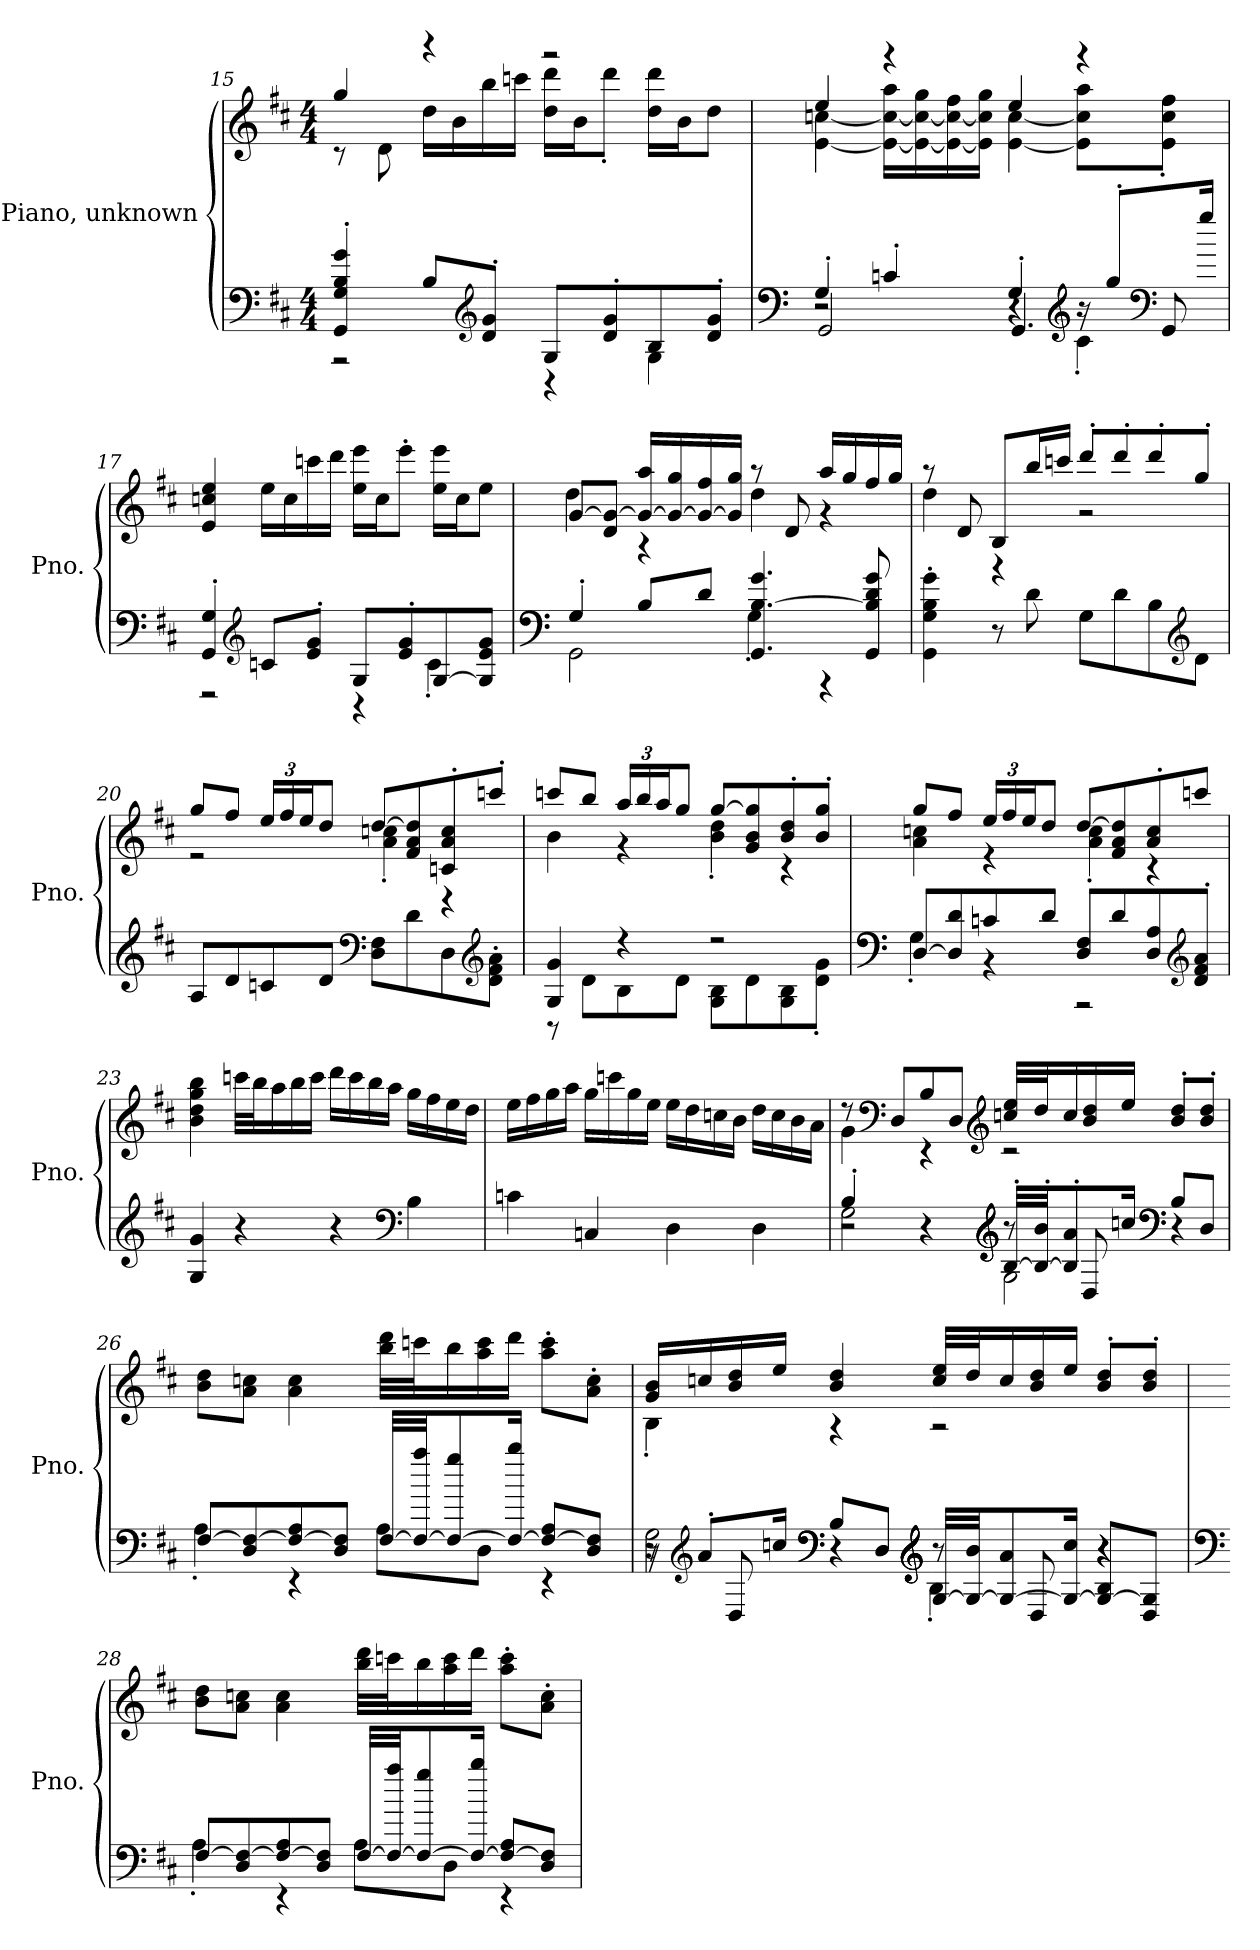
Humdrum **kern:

**kern	**kern
*part1	*part1
*staff2	*staff1
*I"Piano, unknown	*
*I'Pno.	*
*clefF4	*clefG2
*k[f#c#]	*k[f#c#]
*M4/4	*M4/4
=15	=15
*^	*^
4GG/' 4G/' 4B/' 4g/'	2r	4gg/	8r
.	.	.	8d\
8B/L	.	4r	16dd\LL
.	.	.	16b\
*clefG2	*	*	*
8d/' 8g/'J	.	.	16bb\
.	.	.	16cccn\JJ
8G/L	4r	2r	16dd\ 16ddd\LL
.	.	.	16b\J
8d/' 8g/'	.	.	8ddd'\J
8B/	4G\	.	16dd\ 16ddd\LL
.	.	.	16b\J
8d/' 8g/'J	.	.	8dd\J
*v	*v	*	*
!!LO:PB:g=z	!!
=16	=16	=16
*clefF4	*	*
*^	*	*
*	*^	*	*
4G'/	2r	2GG/	4ee/	[4e\ [4ccn\
4cn'/	.	.	4r	16e\_ 16cc\_ 16aa\LL
.	.	.	.	16e\_ 16cc\_ 16gg\
.	.	.	.	16e\_ 16cc\_ 16ff#\
.	.	.	.	16e\] 16cc\] 16gg\JJ
4G'/	4r	4.GG/	4ee/	[4e\ [4cc\
*clefG2	*	*	*	*
16r	4c'\	.	4r	8e\] 8cc\] 8aa\L
8gg'/L	.	.	.	.
*clefF4	*	*	*	*
.	.	8GG/	.	8e\' 8cc\' 8ff#\'J
16gg/Jk	.	.	.	.
*	*v	*v	*	*
*	*	*v	*v
=17	=17	=17
4GG/' 4G/'	2r	4e/ 4ccn/ 4ee/
*clefG2	*	*
8cn/L	.	16ee\LL
.	.	16cc\
8e/' 8g/'J	.	16cccn\
.	.	16ddd\JJ
8G/L	4r	16ee\ 16eee\LL
.	.	16cc\J
8e/' 8g/'	.	8eee'\J
[8G/	4c'\	16ee\ 16eee\LL
.	.	16cc\J
8G/] 8e/ 8g/J	.	8ee\J
!!LO:LB:g=z
=18	=18	=18
*clefF4	*	*
*	*	*^
4G'/	2GG\	[8g/L	4dd\
.	.	8d/ 8g/_J	.
8B/L	.	16g/_ 16aa/LL	4r
.	.	16g/_ 16gg/	.
8d/J	.	16g/_ 16ff#/	.
.	.	16g/] 16gg/JJ	.
4.GG/ [4.B/ 4.g/	4G'\	8r	4dd\
.	.	8d/	.
.	4r	16aa/LL	4r
.	.	16gg/	.
8GG/ 8B/] 8d/ 8g/	.	16ff#/	.
.	.	16gg/JJ	.
*v	*v	*	*
=19	=19	=19
4GG\' 4G\' 4B\' 4g\'	8r	4dd\
.	8d/	.
8r	8B/L	4r
8d\	16bb/L	.
.	16cccn/JJ	.
8G\L	8ddd'/L	2r
8d\	8ddd'/	.
8B\	8ddd'/	.
*clefG2	*	*
8d\J	8gg'/J	.
!!LO:LB:g=z	!!
=20	=20	=20
8A/L	8gg/L	2r
8d/	8ff#/J	.
*	*Xbrackettup	*
8cn/	24ee/LL	.
.	24ff#/	.
.	24ee/J	.
8d/J	8dd/J	.
*clefF4	*	*
8D\ 8F#\L	[8dd/L	4a\' 4ccn\'
8d\	8f#/ 8a/ 8dd/]	.
8D\	8cn/' 8a/' 8cc/'	4r
*clefG2	*	*
8d\' 8f#\' 8a\'J	8cccn'/J	.
=21	=21	=21
*^	*	*
4G/ 4g/	8r	8cccn/L	4b\
.	8d\L	8bb/J	.
4r	8B\	24aa/LL	4r
.	.	24bb/	.
.	.	24aa/J	.
.	8d\J	8gg/J	.
2r	8G\ 8B\L	[8gg/L	4b\' 4dd\'
.	8d\	8g/ 8b/ 8gg/]	.
.	8G\ 8B\	8b/' 8dd/'	4r
.	8d\' 8g\'J	8b/' 8gg/'J	.
!!LO:LB:g=z	!!
=22	=22	=22	=22
*clefF4	*	*	*
[8D/L	4G'\	8gg/L	4a\ 4ccn\
8D/] 8d/	.	8ff#/J	.
8cn/	4r	24ee/LL	4r
.	.	24ff#/	.
.	.	24ee/J	.
8d/J	.	8dd/J	.
8D/ 8F#/L	2r	[8dd/L	4a\' 4cc\'
8d/	.	8f#/ 8a/ 8dd/]	.
8D/ 8A/	.	8a/' 8cc/'	4r
*clefG2	*	*	*
8d/' 8f#/' 8a/'J	.	8cccn/J	.
*v	*v	*	*
*	*v	*v
=23	=23
4G/ 4g/	4b\ 4dd\ 4gg\ 4bb\
4r	32cccn\LLL
.	32bb\J
.	16aa\
.	16bb\
.	16ccc\JJ
4r	16ddd\LL
.	16ccc\
.	16bb\
.	16aa\JJ
*clefF4	*
4B\	16gg\LL
.	16ff#\
.	16ee\
.	16dd\JJ
!!LO:LB:g=z
=24	=24
4cn\	16ee\LL
.	16ff#\
.	16gg\
.	16aa\JJ
4Cn/	16gg\LL
.	16cccn\
.	16gg\
.	16ee\JJ
4D\	16ee\LL
.	16dd\
.	16ccn\
.	16b\JJ
4D\	16dd\LL
.	16cc\
.	16b\
.	16a\JJ
=25	=25
*^	*^
*	*^	*	*
4B'/	2G\	2r	8r	4g\
*	*	*	*clefF4	*
.	.	.	8D/L	.
4r	.	.	8B/	4r
.	.	.	8D/J	.
*clefG2	*	*	*clefG2	*
[32B'/LLL	2G\	8r	32ccn/ 32ee/LLL	2r
32B/_' 32b/'JJ	.	.	32dd/J	.
8B/]' 8a/'	.	.	16cc/	.
.	.	8D/	16b/ 16dd/	.
16ccn/Jk	.	.	16ee/JJ	.
*clefF4	*	*	*	*
8B/L	.	4r	8b/' 8dd/'L	.
8D/J	.	.	8b/' 8dd/'J	.
*	*v	*v	*	*
*	*	*v	*v
!!LO:LB:g=z
=26	=26	=26
[8F#/L	4A'\	8b\ 8dd\L
8D/ 8F#/_	.	8a\ 8ccn\J
8F#/_ 8A/	4r	4a\ 4cc\
8D/ 8F#/]J	.	.
[32F#/LLL	8A\L	32bb\ 32ddd\LLL
32F#/_ 32aa/JJ	.	32cccn\J
8F#/_ 8gg/	.	16bb\
.	8D\J	16aa\ 16ccc\
16F#/_ 16bb/Jk	.	16ddd\JJ
8F#/_ 8A/L	4r	8aa\' 8ccc\'L
8D/ 8F#/]J	.	8a\' 8cc\'J
=27	=27	=27
*	*^	*^
16r	2G\	8r	16g/ 16b/LL	4B'\
*clefG2	*	*	*	*
8a'/L	.	.	16ccn/	.
.	.	8D/	16b/ 16dd/	.
16ccn/Jk	.	.	16ee/JJ	.
*clefF4	*	*	*	*
8B/L	.	4r	4b/ 4dd/	4r
8D/J	.	.	.	.
*clefG2	*	*	*	*
[32G/LLL	4B'\	8r	32cc/ 32ee/LLL	2r
32G/_ 32b/JJ	.	.	32dd/J	.
8G/_ 8a/	.	.	16cc/	.
.	.	8D/	16b/ 16dd/	.
16G/_ 16cc/Jk	.	.	16ee/JJ	.
8G/_ 8B/L	4r	4r	8b/' 8dd/'L	.
8D/ 8G/]J	.	.	8b/' 8dd/'J	.
*v	*v	*v	*	*
*	*v	*v
!!LO:PB:g=z
=28	=28
*clefF4	*
*^	*
[8F#/L	4A'\	8b\ 8dd\L
8D/ 8F#/_	.	8a\ 8ccn\J
8F#/_ 8A/	4r	4a\ 4cc\
8D/ 8F#/]J	.	.
[32F#/LLL	8A\L	32bb\ 32ddd\LLL
32F#/_ 32aa/JJ	.	32cccn\J
8F#/_ 8gg/	.	16bb\
.	8D\J	16aa\ 16ccc\
16F#/_ 16bb/Jk	.	16ddd\JJ
8F#/_ 8A/L	4r	8aa\' 8ccc\'L
8D/ 8F#/]J	.	8a\' 8cc\'J
*v	*v	*
=	=
*-	*-
